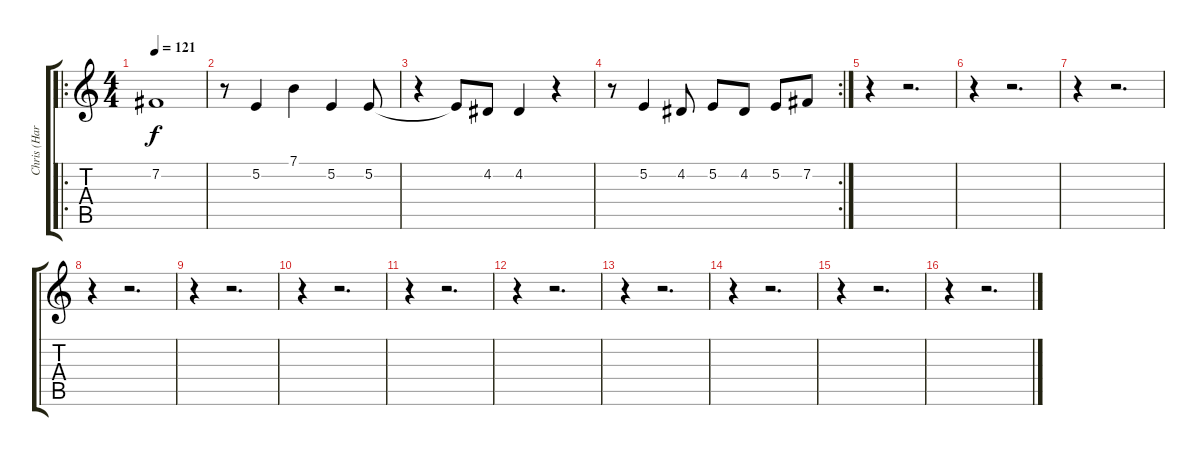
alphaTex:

\track ("Chris (Harmony)" "Chris (Har") {instrument lead2sawtooth}
\staff {score tabs}
\tuning (E4 B3 G3 D3 A2 E2) {hide}
\ro
\ts (4 4)
\tempo 121
\clef g2
\ks c
7.2.1{dy f} |
r.8 5.2.4 7.1.4 5.2.4 5.2.8 |
r.4 5.2{t}.8 4.2.8 4.2.4 r.4 |
\rc 2
r.8 5.2.4 4.2.8 5.2.8 4.2.8 5.2.8 7.2.8 |
r.4 r.2{d} |
r.4 r.2{d} |
r.4 r.2{d} |
r.4 r.2{d} |
r.4 r.2{d} |
r.4 r.2{d} |
r.4 r.2{d} |
r.4 r.2{d} |
r.4 r.2{d} |
r.4 r.2{d} |
r.4 r.2{d} |
r.4 r.2{d}
